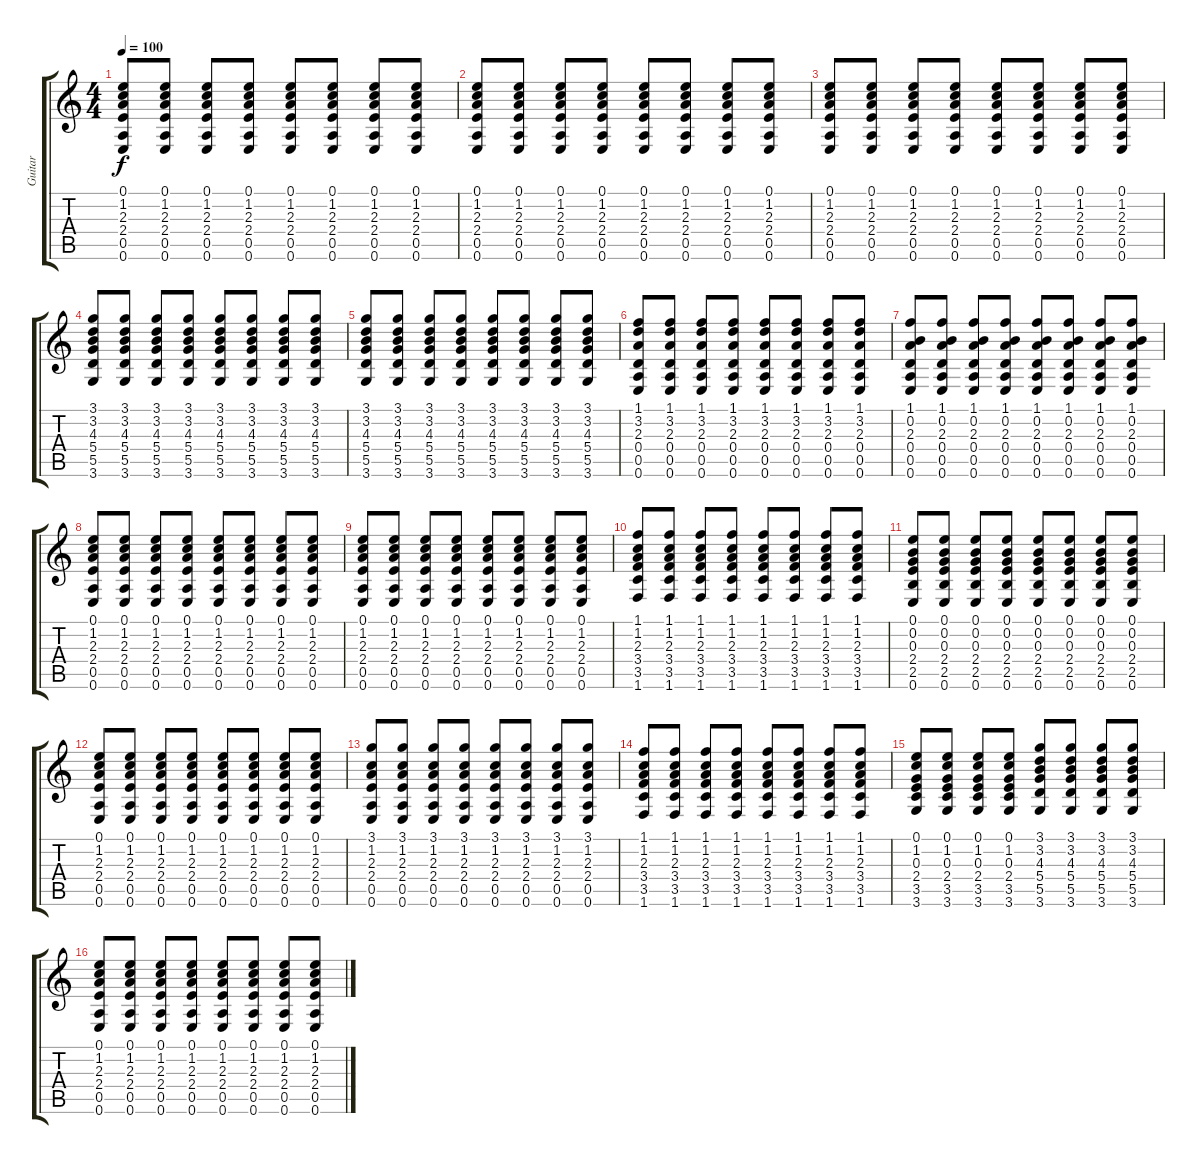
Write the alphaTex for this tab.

\track ("Guitar" "Guitar") {instrument acousticguitarnylon}
\staff {score tabs}
\tuning (E4 B3 G3 D3 A2 E2) {hide}
\ts (4 4)
\tempo 100
\clef g2
\ks c
(0.1 1.2 2.3 2.4 0.5 0.6).8{dy f} (0.1 1.2 2.3 2.4 0.5 0.6).8 (0.1 1.2 2.3 2.4 0.5 0.6).8 (0.1 1.2 2.3 2.4 0.5 0.6).8 (0.1 1.2 2.3 2.4 0.5 0.6).8 (0.1 1.2 2.3 2.4 0.5 0.6).8 (0.1 1.2 2.3 2.4 0.5 0.6).8 (0.1 1.2 2.3 2.4 0.5 0.6).8 |
(0.1 1.2 2.3 2.4 0.5 0.6).8 (0.1 1.2 2.3 2.4 0.5 0.6).8 (0.1 1.2 2.3 2.4 0.5 0.6).8 (0.1 1.2 2.3 2.4 0.5 0.6).8 (0.1 1.2 2.3 2.4 0.5 0.6).8 (0.1 1.2 2.3 2.4 0.5 0.6).8 (0.1 1.2 2.3 2.4 0.5 0.6).8 (0.1 1.2 2.3 2.4 0.5 0.6).8 |
(0.1 1.2 2.3 2.4 0.5 0.6).8 (0.1 1.2 2.3 2.4 0.5 0.6).8 (0.1 1.2 2.3 2.4 0.5 0.6).8 (0.1 1.2 2.3 2.4 0.5 0.6).8 (0.1 1.2 2.3 2.4 0.5 0.6).8 (0.1 1.2 2.3 2.4 0.5 0.6).8 (0.1 1.2 2.3 2.4 0.5 0.6).8 (0.1 1.2 2.3 2.4 0.5 0.6).8 |
(3.1 3.2 4.3 5.4 5.5 3.6).8 (3.1 3.2 4.3 5.4 5.5 3.6).8 (3.1 3.2 4.3 5.4 5.5 3.6).8 (3.1 3.2 4.3 5.4 5.5 3.6).8 (3.1 3.2 4.3 5.4 5.5 3.6).8 (3.1 3.2 4.3 5.4 5.5 3.6).8 (3.1 3.2 4.3 5.4 5.5 3.6).8 (3.1 3.2 4.3 5.4 5.5 3.6).8 |
(3.1 3.2 4.3 5.4 5.5 3.6).8 (3.1 3.2 4.3 5.4 5.5 3.6).8 (3.1 3.2 4.3 5.4 5.5 3.6).8 (3.1 3.2 4.3 5.4 5.5 3.6).8 (3.1 3.2 4.3 5.4 5.5 3.6).8 (3.1 3.2 4.3 5.4 5.5 3.6).8 (3.1 3.2 4.3 5.4 5.5 3.6).8 (3.1 3.2 4.3 5.4 5.5 3.6).8 |
(1.1 3.2 2.3 0.4 0.5 0.6).8 (1.1 3.2 2.3 0.4 0.5 0.6).8 (1.1 3.2 2.3 0.4 0.5 0.6).8 (1.1 3.2 2.3 0.4 0.5 0.6).8 (1.1 3.2 2.3 0.4 0.5 0.6).8 (1.1 3.2 2.3 0.4 0.5 0.6).8 (1.1 3.2 2.3 0.4 0.5 0.6).8 (1.1 3.2 2.3 0.4 0.5 0.6).8 |
(1.1 0.2 2.3 0.4 0.5 0.6).8 (1.1 0.2 2.3 0.4 0.5 0.6).8 (1.1 0.2 2.3 0.4 0.5 0.6).8 (1.1 0.2 2.3 0.4 0.5 0.6).8 (1.1 0.2 2.3 0.4 0.5 0.6).8 (1.1 0.2 2.3 0.4 0.5 0.6).8 (1.1 0.2 2.3 0.4 0.5 0.6).8 (1.1 0.2 2.3 0.4 0.5 0.6).8 |
(0.1 1.2 2.3 2.4 0.5 0.6).8 (0.1 1.2 2.3 2.4 0.5 0.6).8 (0.1 1.2 2.3 2.4 0.5 0.6).8 (0.1 1.2 2.3 2.4 0.5 0.6).8 (0.1 1.2 2.3 2.4 0.5 0.6).8 (0.1 1.2 2.3 2.4 0.5 0.6).8 (0.1 1.2 2.3 2.4 0.5 0.6).8 (0.1 1.2 2.3 2.4 0.5 0.6).8 |
(0.1 1.2 2.3 2.4 0.5 0.6).8 (0.1 1.2 2.3 2.4 0.5 0.6).8 (0.1 1.2 2.3 2.4 0.5 0.6).8 (0.1 1.2 2.3 2.4 0.5 0.6).8 (0.1 1.2 2.3 2.4 0.5 0.6).8 (0.1 1.2 2.3 2.4 0.5 0.6).8 (0.1 1.2 2.3 2.4 0.5 0.6).8 (0.1 1.2 2.3 2.4 0.5 0.6).8 |
(1.1 1.2 2.3 3.4 3.5 1.6).8 (1.1 1.2 2.3 3.4 3.5 1.6).8 (1.1 1.2 2.3 3.4 3.5 1.6).8 (1.1 1.2 2.3 3.4 3.5 1.6).8 (1.1 1.2 2.3 3.4 3.5 1.6).8 (1.1 1.2 2.3 3.4 3.5 1.6).8 (1.1 1.2 2.3 3.4 3.5 1.6).8 (1.1 1.2 2.3 3.4 3.5 1.6).8 |
(0.1 0.2 0.3 2.4 2.5 0.6).8 (0.1 0.2 0.3 2.4 2.5 0.6).8 (0.1 0.2 0.3 2.4 2.5 0.6).8 (0.1 0.2 0.3 2.4 2.5 0.6).8 (0.1 0.2 0.3 2.4 2.5 0.6).8 (0.1 0.2 0.3 2.4 2.5 0.6).8 (0.1 0.2 0.3 2.4 2.5 0.6).8 (0.1 0.2 0.3 2.4 2.5 0.6).8 |
(0.1 1.2 2.3 2.4 0.5 0.6).8 (0.1 1.2 2.3 2.4 0.5 0.6).8 (0.1 1.2 2.3 2.4 0.5 0.6).8 (0.1 1.2 2.3 2.4 0.5 0.6).8 (0.1 1.2 2.3 2.4 0.5 0.6).8 (0.1 1.2 2.3 2.4 0.5 0.6).8 (0.1 1.2 2.3 2.4 0.5 0.6).8 (0.1 1.2 2.3 2.4 0.5 0.6).8 |
(3.1 1.2 2.3 2.4 0.5 0.6).8 (3.1 1.2 2.3 2.4 0.5 0.6).8 (3.1 1.2 2.3 2.4 0.5 0.6).8 (3.1 1.2 2.3 2.4 0.5 0.6).8 (3.1 1.2 2.3 2.4 0.5 0.6).8 (3.1 1.2 2.3 2.4 0.5 0.6).8 (3.1 1.2 2.3 2.4 0.5 0.6).8 (3.1 1.2 2.3 2.4 0.5 0.6).8 |
(1.1 1.2 2.3 3.4 3.5 1.6).8 (1.1 1.2 2.3 3.4 3.5 1.6).8 (1.1 1.2 2.3 3.4 3.5 1.6).8 (1.1 1.2 2.3 3.4 3.5 1.6).8 (1.1 1.2 2.3 3.4 3.5 1.6).8 (1.1 1.2 2.3 3.4 3.5 1.6).8 (1.1 1.2 2.3 3.4 3.5 1.6).8 (1.1 1.2 2.3 3.4 3.5 1.6).8 |
(0.1 1.2 0.3 2.4 3.5 3.6).8 (0.1 1.2 0.3 2.4 3.5 3.6).8 (0.1 1.2 0.3 2.4 3.5 3.6).8 (0.1 1.2 0.3 2.4 3.5 3.6).8 (3.1 3.2 4.3 5.4 5.5 3.6).8 (3.1 3.2 4.3 5.4 5.5 3.6).8 (3.1 3.2 4.3 5.4 5.5 3.6).8 (3.1 3.2 4.3 5.4 5.5 3.6).8 |
(0.1 1.2 2.3 2.4 0.5 0.6).8 (0.1 1.2 2.3 2.4 0.5 0.6).8 (0.1 1.2 2.3 2.4 0.5 0.6).8 (0.1 1.2 2.3 2.4 0.5 0.6).8 (0.1 1.2 2.3 2.4 0.5 0.6).8 (0.1 1.2 2.3 2.4 0.5 0.6).8 (0.1 1.2 2.3 2.4 0.5 0.6).8 (0.1 1.2 2.3 2.4 0.5 0.6).8
